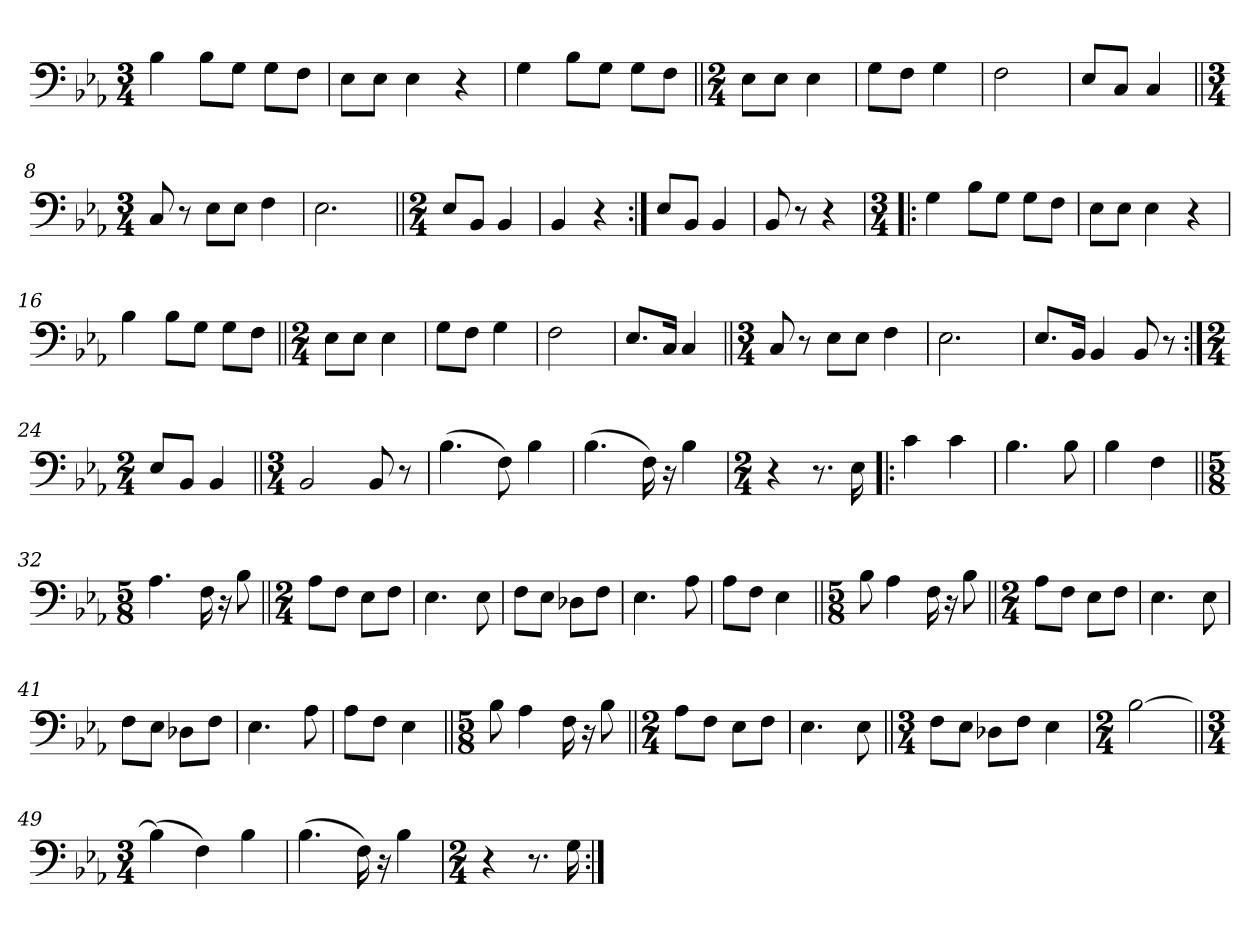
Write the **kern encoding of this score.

**kern
*part1
*staff1
*clefF4
*k[b-e-a-]
*M3/4
=1
4B-\
8B-\L
8G\J
8G\L
8F\J
=2
8E-\L
8E-\J
4E-\
4r
=3
4G\
8B-\L
8G\J
8G\L
8F\J
=4||
*M2/4
8E-\L
8E-\J
4E-\
=5
8G\L
8F\J
4G\
=6
2F\
=7
8E-/L
8C/J
4C/
=8||
*M3/4
8C/
8r
8E-\L
8E-\J
4F\
=9
2.E-\
=10||
*M2/4
8E-/L
8BB-/J
4BB-/
=11
4BB-/
4r
=12:|!
8E-/L
8BB-/J
4BB-/
=13
8BB-/
8r
4r
=14!|:
*M3/4
4G\
8B-\L
8G\J
8G\L
8F\J
=15
8E-\L
8E-\J
4E-\
4r
=16
4B-\
8B-\L
8G\J
8G\L
8F\J
=17||
*M2/4
8E-\L
8E-\J
4E-\
=18
8G\L
8F\J
4G\
=19
2F\
=20
8.E-/L
16C/Jk
4C/
=21||
*M3/4
8C/
8r
8E-\L
8E-\J
4F\
=22
2.E-\
=23
8.E-/L
16BB-/Jk
4BB-/
8BB-/
8r
=24:|!
*M2/4
8E-/L
8BB-/J
4BB-/
=25||
*M3/4
2BB-/
8BB-/
8r
=26
(4.B-\
8F\)
4B-\
=27
(4.B-\
16F\)
16r
4B-\
=28
*M2/4
4r
8.r
16E-\
=29!|:
4c\
4c\
=30
4.B-\
8B-\
=31
4B-\
4F\
=32||
*M5/8
4.A-\
16F\
16r
8B-\
=33||
*M2/4
8A-\L
8F\J
8E-\L
8F\J
=34
4.E-\
8E-\
=35
8F\L
8E-\J
8D-X\L
8F\J
=36
4.E-\
8A-\
=37
8A-\L
8F\J
4E-\
=38||
*M5/8
8B-\
4A-\
16F\
16r
8B-\
=39||
*M2/4
8A-\L
8F\J
8E-\L
8F\J
=40
4.E-\
8E-\
=41
8F\L
8E-\J
8D-X\L
8F\J
=42
4.E-\
8A-\
=43
8A-\L
8F\J
4E-\
=44||
*M5/8
8B-\
4A-\
16F\
16r
8B-\
=45||
*M2/4
8A-\L
8F\J
8E-\L
8F\J
=46
4.E-\
8E-\
=47||
*M3/4
8F\L
8E-\J
8D-X\L
8F\J
4E-\
=48
*M2/4
[2B-\
=49||
*M3/4
(4B-\]
4F\)
4B-\
=50
(4.B-\
16F\)
16r
4B-\
=51
*M2/4
4r
8.r
16G\
=:|!
*-
